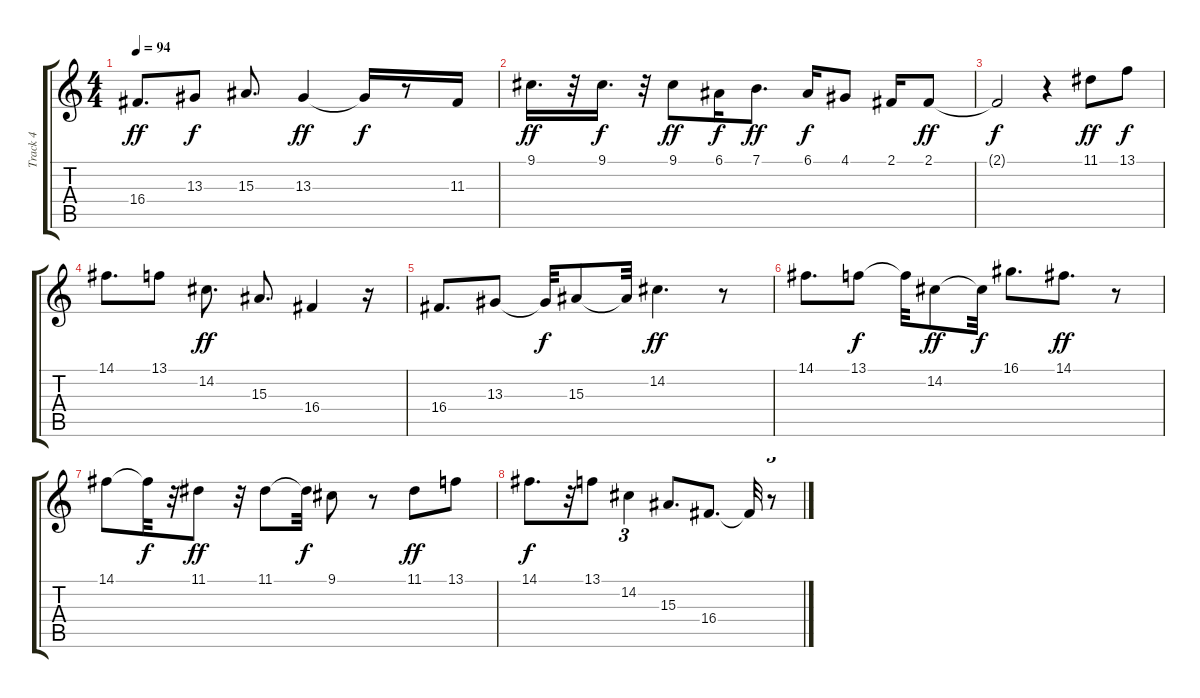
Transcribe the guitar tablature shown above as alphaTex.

\track ("Track 4" "Track 4") {instrument lead3calliope}
\staff {score tabs}
\tuning (E4 B3 G3 D3 A2 E2) {hide}
\ts (4 4)
\tempo 94
\clef g2
\ks c
16.4.8{d dy ff} 13.3.8{dy f} 15.3.8{d} 13.3.4{dy ff} 13.3{t}.16{dy f} r.8 11.3.16 |
9.1.16{d dy ff} r.32 9.1.16{d dy f} r.32 9.1.8{dy ff} 6.1.16{dy f} 7.1.8{d dy ff} 6.1.16{dy f} 4.1.8 2.1.16 2.1.8{dy ff} |
2.1{t}.2{dy f} r.4 11.1.8{dy ff} 13.1.8{dy f} |
14.1.8{d} 13.1.8 14.2.8{d dy ff} 15.3.8{d} 16.4.4 r.16 |
16.4.8{d} 13.3.8 13.3{t}.32{dy f} 15.3.8 15.3{t}.32 14.2.4{d dy ff} r.8 |
14.1.8{d} 13.1.8{dy f} 13.1{t}.32 14.2.8{dy ff} 14.2{t}.32{dy f} 16.1.8{d} 14.1.8{d dy ff} r.8 |
14.1.8 14.1{t}.32{dy f} r.32 11.1.8{dy ff} r.32 11.1.8 11.1{t}.32{dy f} 9.1.8 r.8 11.1.8{dy ff} 13.1.8 |
14.1.8{d dy f} r.32 13.1.8 14.2.4{tu (3 2)} 15.3.8{d} 16.4.8{d} 16.4{t}.32 r.8{tu (3 2)}
